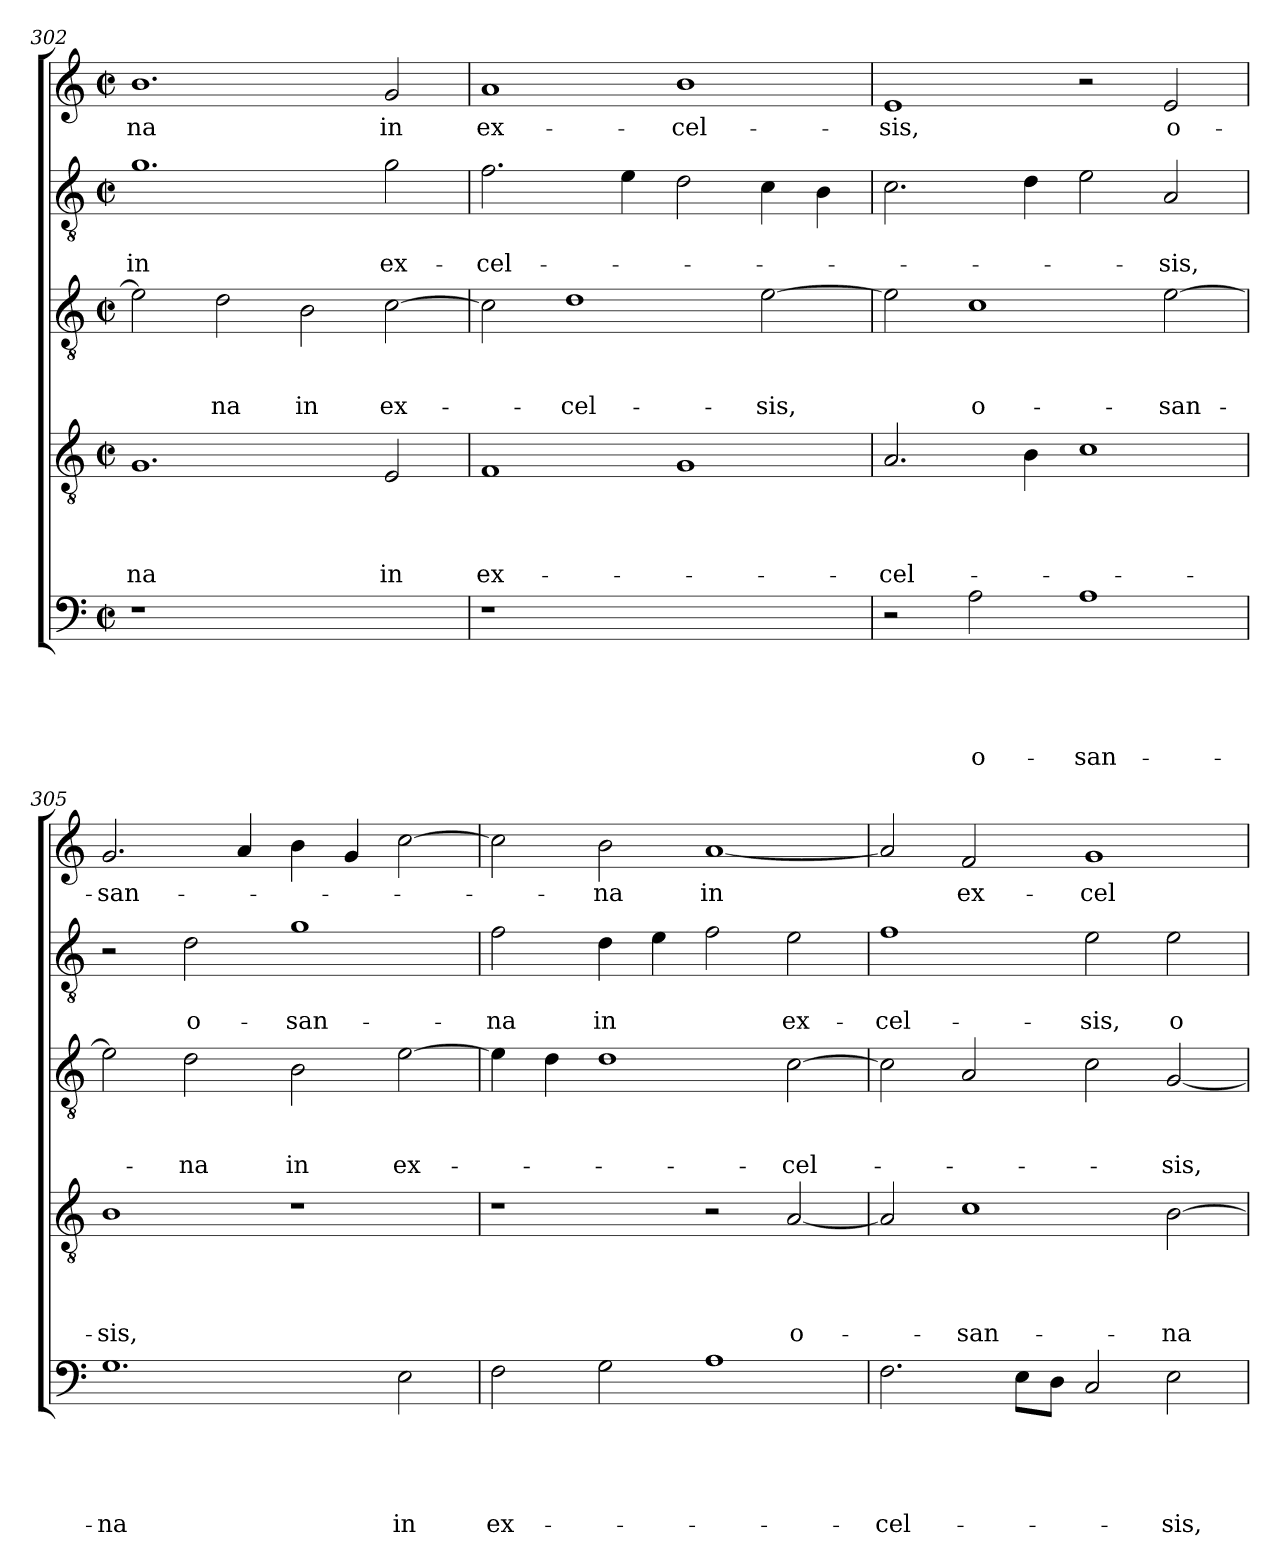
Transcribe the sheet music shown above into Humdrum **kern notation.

**kern	**text	**text	**text	**text	**text	**kern	**text	**text	**text	**text	**kern	**text	**text	**text	**kern	**text	**text	**kern	**text
*part5	*part5	*part5	*part5	*part5	*part5	*part4	*part4	*part4	*part4	*part4	*part3	*part3	*part3	*part3	*part2	*part2	*part2	*part1	*part1
*staff5	*staff5	*staff5	*staff5	*staff5	*staff5	*staff4	*staff4	*staff4	*staff4	*staff4	*staff3	*staff3	*staff3	*staff3	*staff2	*staff2	*staff2	*staff1	*staff1
*clefF4	*	*	*	*	*	*clefGv2	*	*	*	*	*clefGv2	*	*	*	*clefGv2	*	*	*clefG2	*
*k[]	*	*	*	*	*	*k[]	*	*	*	*	*k[]	*	*	*	*k[]	*	*	*k[]	*
*C:	*	*	*	*	*	*C:	*	*	*	*	*C:	*	*	*	*C:	*	*	*C:	*
*M2/2	*	*	*	*	*	*M2/2	*	*	*	*	*M2/2	*	*	*	*M2/2	*	*	*M2/2	*
*met(c|)	*	*	*	*	*	*met(c|)	*	*	*	*	*met(c|)	*	*	*	*met(c|)	*	*	*met(c|)	*
=302	=302	=302	=302	=302	=302	=302	=302	=302	=302	=302	=302	=302	=302	=302	=302	=302	=302	=302	=302
1r	.	.	.	.	.	1.G	.	.	.	-na	2e\]	.	.	.	1.g	.	in	1.b	-na
.	.	.	.	.	.	.	.	.	.	.	2d\	.	.	-na	.	.	.	.	.
1ryy	.	.	.	.	.	.	.	.	.	.	2B\	.	.	in	.	.	.	.	.
.	.	.	.	.	.	2E/	.	.	.	in	[2c\	.	.	ex-	2g\	.	ex-	2g/	in
=303	=303	=303	=303	=303	=303	=303	=303	=303	=303	=303	=303	=303	=303	=303	=303	=303	=303	=303	=303
1r	.	.	.	.	.	1F	.	.	.	ex-	2c\]	.	.	.	2.f\	.	-cel-	1a	ex-
.	.	.	.	.	.	.	.	.	.	.	1d	.	.	-cel-	.	.	.	.	.
.	.	.	.	.	.	.	.	.	.	.	.	.	.	.	4e\	.	.	.	.
1ryy	.	.	.	.	.	1G	.	.	.	.	.	.	.	.	2d\	.	.	1b	-cel-
.	.	.	.	.	.	.	.	.	.	.	[2e\	.	.	-sis,	4c\	.	.	.	.
.	.	.	.	.	.	.	.	.	.	.	.	.	.	.	4B\	.	.	.	.
!!LO:LB:g=z
=304	=304	=304	=304	=304	=304	=304	=304	=304	=304	=304	=304	=304	=304	=304	=304	=304	=304	=304	=304
2r	.	.	.	.	.	2.A/	.	.	.	-cel-	2e\]	.	.	.	2.c\	.	.	1e	-sis,
2A\	.	.	.	.	o-	.	.	.	.	.	1c	.	.	o-	.	.	.	.	.
.	.	.	.	.	.	4B\	.	.	.	.	.	.	.	.	4d\	.	.	.	.
1A	.	.	.	.	-san-	1c	.	.	.	.	.	.	.	.	2e\	.	.	2r	.
.	.	.	.	.	.	.	.	.	.	.	[2e\	.	.	-san-	2A/	.	-sis,	2e/	o-
=305	=305	=305	=305	=305	=305	=305	=305	=305	=305	=305	=305	=305	=305	=305	=305	=305	=305	=305	=305
1.G	.	.	.	.	-na	1B	.	.	.	-sis,	2e\]	.	.	.	2r	.	.	2.g/	-san-
.	.	.	.	.	.	.	.	.	.	.	2d\	.	.	-na	2d\	.	o-	.	.
.	.	.	.	.	.	.	.	.	.	.	.	.	.	.	.	.	.	4a/	.
.	.	.	.	.	.	1r	.	.	.	.	2B\	.	.	in	1g	.	-san-	4b\	.
.	.	.	.	.	.	.	.	.	.	.	.	.	.	.	.	.	.	4g/	.
2E\	.	.	.	.	in	.	.	.	.	.	[2e\	.	.	ex-	.	.	.	[2cc\	.
=306	=306	=306	=306	=306	=306	=306	=306	=306	=306	=306	=306	=306	=306	=306	=306	=306	=306	=306	=306
2F\	.	.	.	.	ex-	1r	.	.	.	.	4e\]	.	.	.	2f\	.	-na	2cc\]	.
.	.	.	.	.	.	.	.	.	.	.	4d\	.	.	.	.	.	.	.	.
2G\	.	.	.	.	.	.	.	.	.	.	1d	.	.	.	4d\	.	in	2b\	-na
.	.	.	.	.	.	.	.	.	.	.	.	.	.	.	4e\	.	.	.	.
1A	.	.	.	.	.	2r	.	.	.	.	.	.	.	.	2f\	.	.	[1a	in
.	.	.	.	.	.	[2A/	.	.	.	o-	[2c\	.	.	-cel-	2e\	.	ex-	.	.
=307	=307	=307	=307	=307	=307	=307	=307	=307	=307	=307	=307	=307	=307	=307	=307	=307	=307	=307	=307
2.F\	.	.	.	.	-cel-	2A/]	.	.	.	.	2c\]	.	.	.	1f	.	-cel-	2a/]	.
.	.	.	.	.	.	1c	.	.	.	-san-	2A/	.	.	.	.	.	.	2f/	ex-
8E\L	.	.	.	.	.	.	.	.	.	.	.	.	.	.	.	.	.	.	.
8D\J	.	.	.	.	.	.	.	.	.	.	.	.	.	.	.	.	.	.	.
2C/	.	.	.	.	.	.	.	.	.	.	2c\	.	.	.	2e\	.	-sis,	1g	-cel-
2E\	.	.	.	.	-sis,	[2B\	.	.	.	-na	[2G/	.	.	-sis,	2e\	.	o-	.	.
=	=	=	=	=	=	=	=	=	=	=	=	=	=	=	=	=	=	=	=
*-	*-	*-	*-	*-	*-	*-	*-	*-	*-	*-	*-	*-	*-	*-	*-	*-	*-	*-	*-
